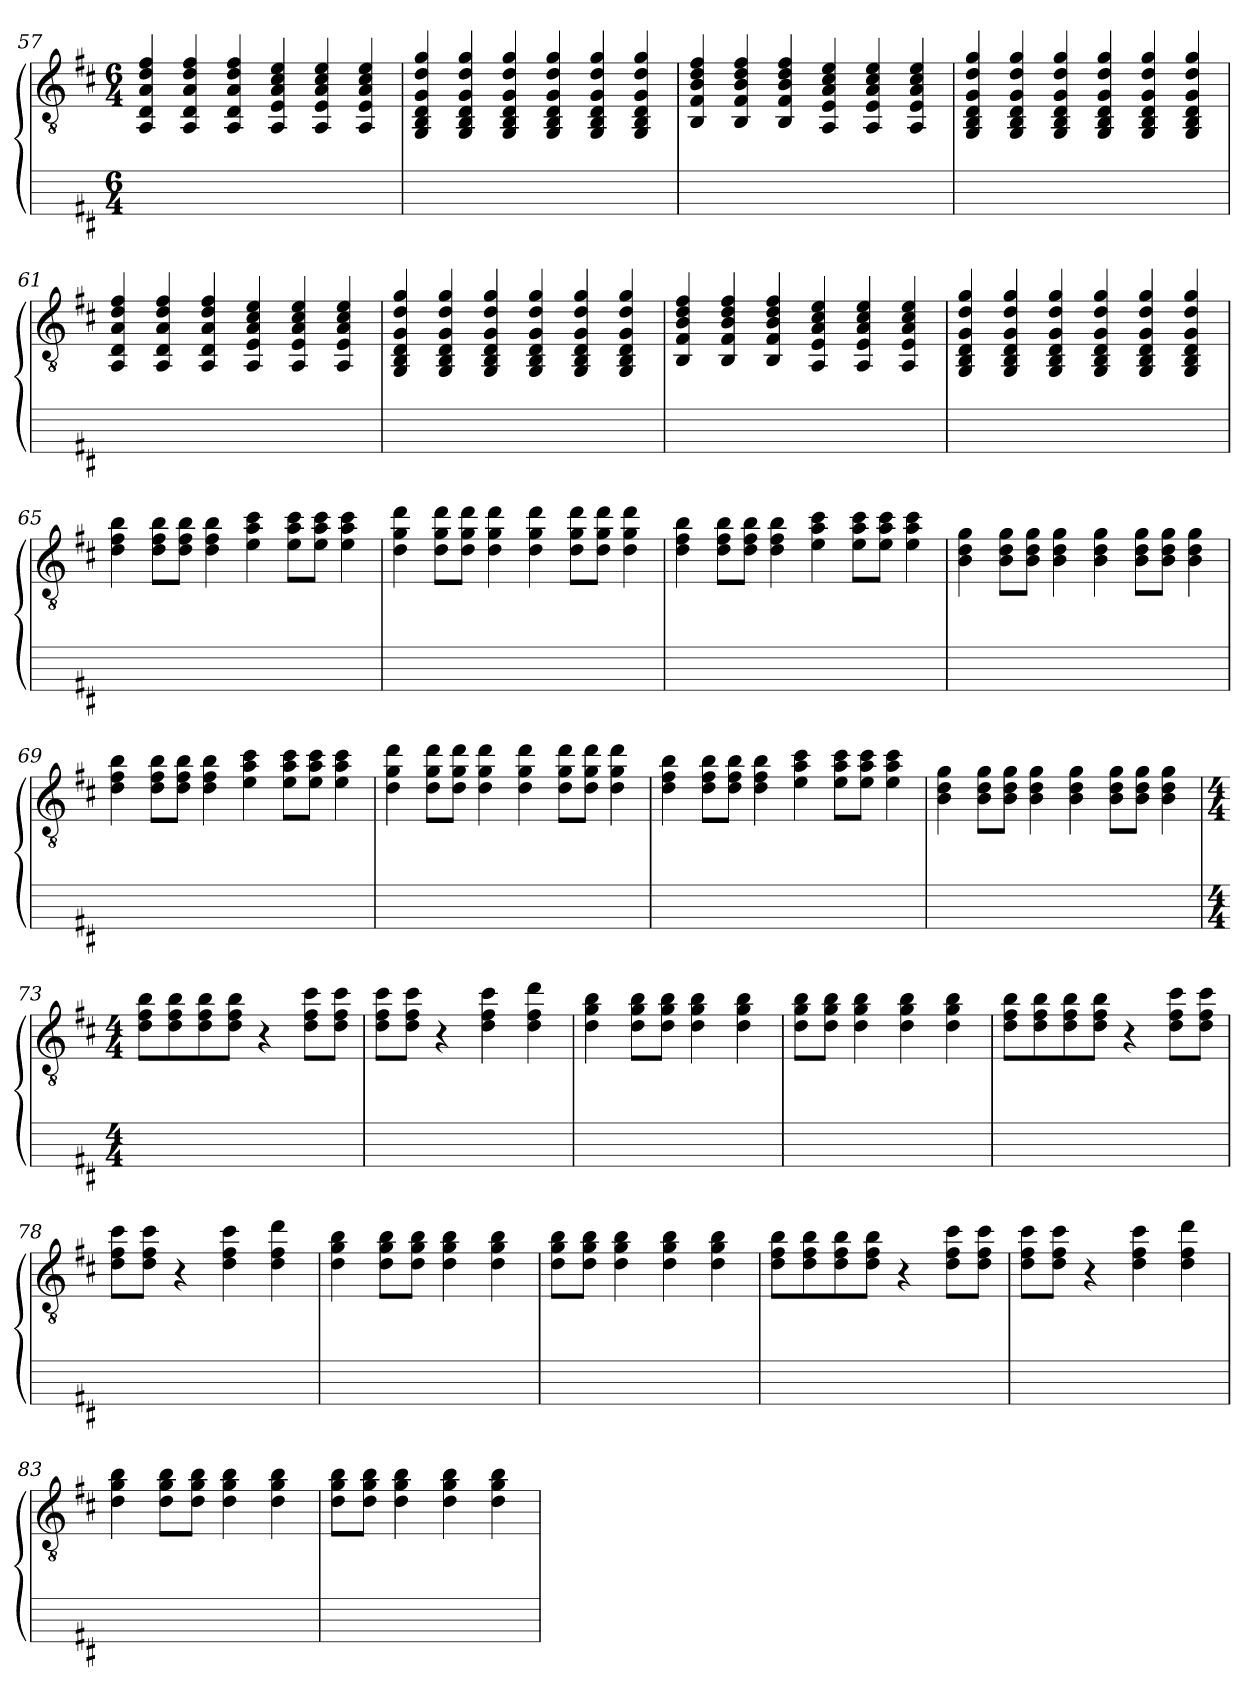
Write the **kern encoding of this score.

**kern	**kern
*part1	*part1
*staff2	*staff1
!!LO:LB:g=z
*	*clefGv2
*k[f#c#]	*k[f#c#]
*M6/4	*M6/4
=57	=57
1.ryy	4AA/ 4D/ 4A/ 4d/ 4f#/
.	4AA/ 4D/ 4A/ 4d/ 4f#/
.	4AA/ 4D/ 4A/ 4d/ 4f#/
.	4AA/ 4E/ 4A/ 4c#/ 4e/
.	4AA/ 4E/ 4A/ 4c#/ 4e/
.	4AA/ 4E/ 4A/ 4c#/ 4e/
=58	=58
1.ryy	4GG/ 4BB/ 4D/ 4G/ 4d/ 4g/
.	4GG/ 4BB/ 4D/ 4G/ 4d/ 4g/
.	4GG/ 4BB/ 4D/ 4G/ 4d/ 4g/
.	4GG/ 4BB/ 4D/ 4G/ 4d/ 4g/
.	4GG/ 4BB/ 4D/ 4G/ 4d/ 4g/
.	4GG/ 4BB/ 4D/ 4G/ 4d/ 4g/
=59	=59
1.ryy	4BB/ 4F#/ 4B/ 4d/ 4f#/
.	4BB/ 4F#/ 4B/ 4d/ 4f#/
.	4BB/ 4F#/ 4B/ 4d/ 4f#/
.	4AA/ 4E/ 4A/ 4c#/ 4e/
.	4AA/ 4E/ 4A/ 4c#/ 4e/
.	4AA/ 4E/ 4A/ 4c#/ 4e/
=60	=60
1.ryy	4GG/ 4BB/ 4D/ 4G/ 4d/ 4g/
.	4GG/ 4BB/ 4D/ 4G/ 4d/ 4g/
.	4GG/ 4BB/ 4D/ 4G/ 4d/ 4g/
.	4GG/ 4BB/ 4D/ 4G/ 4d/ 4g/
.	4GG/ 4BB/ 4D/ 4G/ 4d/ 4g/
.	4GG/ 4BB/ 4D/ 4G/ 4d/ 4g/
!!LO:LB:g=z
=61	=61
1.ryy	4AA/ 4D/ 4A/ 4d/ 4f#/
.	4AA/ 4D/ 4A/ 4d/ 4f#/
.	4AA/ 4D/ 4A/ 4d/ 4f#/
.	4AA/ 4E/ 4A/ 4c#/ 4e/
.	4AA/ 4E/ 4A/ 4c#/ 4e/
.	4AA/ 4E/ 4A/ 4c#/ 4e/
=62	=62
1.ryy	4GG/ 4BB/ 4D/ 4G/ 4d/ 4g/
.	4GG/ 4BB/ 4D/ 4G/ 4d/ 4g/
.	4GG/ 4BB/ 4D/ 4G/ 4d/ 4g/
.	4GG/ 4BB/ 4D/ 4G/ 4d/ 4g/
.	4GG/ 4BB/ 4D/ 4G/ 4d/ 4g/
.	4GG/ 4BB/ 4D/ 4G/ 4d/ 4g/
=63	=63
1.ryy	4BB/ 4F#/ 4B/ 4d/ 4f#/
.	4BB/ 4F#/ 4B/ 4d/ 4f#/
.	4BB/ 4F#/ 4B/ 4d/ 4f#/
.	4AA/ 4E/ 4A/ 4c#/ 4e/
.	4AA/ 4E/ 4A/ 4c#/ 4e/
.	4AA/ 4E/ 4A/ 4c#/ 4e/
=64	=64
1.ryy	4GG/ 4BB/ 4D/ 4G/ 4d/ 4g/
.	4GG/ 4BB/ 4D/ 4G/ 4d/ 4g/
.	4GG/ 4BB/ 4D/ 4G/ 4d/ 4g/
.	4GG/ 4BB/ 4D/ 4G/ 4d/ 4g/
.	4GG/ 4BB/ 4D/ 4G/ 4d/ 4g/
.	4GG/ 4BB/ 4D/ 4G/ 4d/ 4g/
!!LO:LB:g=z
=65	=65
1.ryy	4d\ 4f#\ 4b\
.	8d\ 8f#\ 8b\L
.	8d\ 8f#\ 8b\J
.	4d\ 4f#\ 4b\
.	4e\ 4a\ 4cc#\
.	8e\ 8a\ 8cc#\L
.	8e\ 8a\ 8cc#\J
.	4e\ 4a\ 4cc#\
=66	=66
1.ryy	4d\ 4g\ 4dd\
.	8d\ 8g\ 8dd\L
.	8d\ 8g\ 8dd\J
.	4d\ 4g\ 4dd\
.	4d\ 4g\ 4dd\
.	8d\ 8g\ 8dd\L
.	8d\ 8g\ 8dd\J
.	4d\ 4g\ 4dd\
=67	=67
1.ryy	4d\ 4f#\ 4b\
.	8d\ 8f#\ 8b\L
.	8d\ 8f#\ 8b\J
.	4d\ 4f#\ 4b\
.	4e\ 4a\ 4cc#\
.	8e\ 8a\ 8cc#\L
.	8e\ 8a\ 8cc#\J
.	4e\ 4a\ 4cc#\
=68	=68
1.ryy	4B\ 4d\ 4g\
.	8B\ 8d\ 8g\L
.	8B\ 8d\ 8g\J
.	4B\ 4d\ 4g\
.	4B\ 4d\ 4g\
.	8B\ 8d\ 8g\L
.	8B\ 8d\ 8g\J
.	4B\ 4d\ 4g\
!!LO:LB:g=z
=69	=69
1.ryy	4d\ 4f#\ 4b\
.	8d\ 8f#\ 8b\L
.	8d\ 8f#\ 8b\J
.	4d\ 4f#\ 4b\
.	4e\ 4a\ 4cc#\
.	8e\ 8a\ 8cc#\L
.	8e\ 8a\ 8cc#\J
.	4e\ 4a\ 4cc#\
=70	=70
1.ryy	4d\ 4g\ 4dd\
.	8d\ 8g\ 8dd\L
.	8d\ 8g\ 8dd\J
.	4d\ 4g\ 4dd\
.	4d\ 4g\ 4dd\
.	8d\ 8g\ 8dd\L
.	8d\ 8g\ 8dd\J
.	4d\ 4g\ 4dd\
=71	=71
1.ryy	4d\ 4f#\ 4b\
.	8d\ 8f#\ 8b\L
.	8d\ 8f#\ 8b\J
.	4d\ 4f#\ 4b\
.	4e\ 4a\ 4cc#\
.	8e\ 8a\ 8cc#\L
.	8e\ 8a\ 8cc#\J
.	4e\ 4a\ 4cc#\
=72	=72
1.ryy	4B\ 4d\ 4g\
.	8B\ 8d\ 8g\L
.	8B\ 8d\ 8g\J
.	4B\ 4d\ 4g\
.	4B\ 4d\ 4g\
.	8B\ 8d\ 8g\L
.	8B\ 8d\ 8g\J
.	4B\ 4d\ 4g\
!!LO:PB:g=z
=73	=73
*M4/4	*M4/4
1ryy	8d\ 8f#\ 8b\L
.	8d\ 8f#\ 8b\
.	8d\ 8f#\ 8b\
.	8d\ 8f#\ 8b\J
.	4r
.	8d\ 8f#\ 8cc#\L
.	8d\ 8f#\ 8cc#\J
=74	=74
1ryy	8d\ 8f#\ 8cc#\L
.	8d\ 8f#\ 8cc#\J
.	4r
.	4d\ 4f#\ 4cc#\
.	4d\ 4f#\ 4dd\
=75	=75
1ryy	4d\ 4g\ 4b\
.	8d\ 8g\ 8b\L
.	8d\ 8g\ 8b\J
.	4d\ 4g\ 4b\
.	4d\ 4g\ 4b\
=76	=76
1ryy	8d\ 8g\ 8b\L
.	8d\ 8g\ 8b\J
.	4d\ 4g\ 4b\
.	4d\ 4g\ 4b\
.	4d\ 4g\ 4b\
!!LO:LB:g=z
=77	=77
1ryy	8d\ 8f#\ 8b\L
.	8d\ 8f#\ 8b\
.	8d\ 8f#\ 8b\
.	8d\ 8f#\ 8b\J
.	4r
.	8d\ 8f#\ 8cc#\L
.	8d\ 8f#\ 8cc#\J
=78	=78
1ryy	8d\ 8f#\ 8cc#\L
.	8d\ 8f#\ 8cc#\J
.	4r
.	4d\ 4f#\ 4cc#\
.	4d\ 4f#\ 4dd\
=79	=79
1ryy	4d\ 4g\ 4b\
.	8d\ 8g\ 8b\L
.	8d\ 8g\ 8b\J
.	4d\ 4g\ 4b\
.	4d\ 4g\ 4b\
=80	=80
1ryy	8d\ 8g\ 8b\L
.	8d\ 8g\ 8b\J
.	4d\ 4g\ 4b\
.	4d\ 4g\ 4b\
.	4d\ 4g\ 4b\
!!LO:LB:g=z
=81	=81
1ryy	8d\ 8f#\ 8b\L
.	8d\ 8f#\ 8b\
.	8d\ 8f#\ 8b\
.	8d\ 8f#\ 8b\J
.	4r
.	8d\ 8f#\ 8cc#\L
.	8d\ 8f#\ 8cc#\J
=82	=82
1ryy	8d\ 8f#\ 8cc#\L
.	8d\ 8f#\ 8cc#\J
.	4r
.	4d\ 4f#\ 4cc#\
.	4d\ 4f#\ 4dd\
=83	=83
1ryy	4d\ 4g\ 4b\
.	8d\ 8g\ 8b\L
.	8d\ 8g\ 8b\J
.	4d\ 4g\ 4b\
.	4d\ 4g\ 4b\
=84	=84
1ryy	8d\ 8g\ 8b\L
.	8d\ 8g\ 8b\J
.	4d\ 4g\ 4b\
.	4d\ 4g\ 4b\
.	4d\ 4g\ 4b\
=	=
*-	*-
